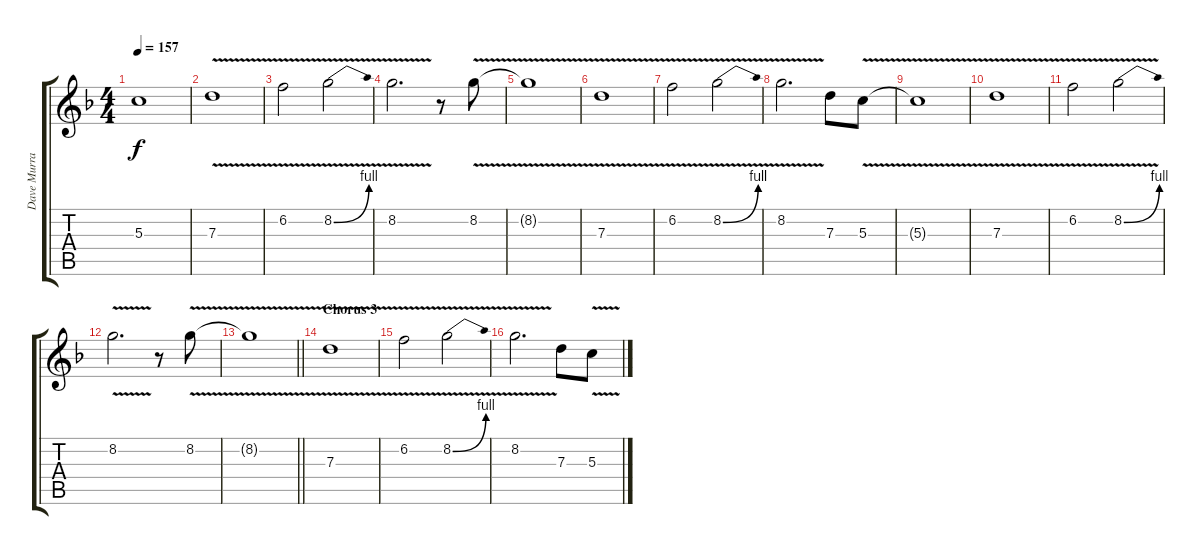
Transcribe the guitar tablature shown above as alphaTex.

\track ("Dave Murray" "Dave Murra") {instrument overdrivenguitar}
\staff {score tabs}
\tuning (E4 B3 G3 D3 A2 E2) {hide}
\ts (4 4)
\tempo 157
\clef g2
\ks f
5.3{t}.1{dy f} |
7.3{v}.1 |
6.2{v}.2 8.2{be (bend 0 0 60 4) v}.2 |
8.2{v}.2{d} r.8 8.2{v}.8 |
8.2{t}.1 |
7.3{v}.1 |
6.2{v}.2 8.2{be (bend 0 0 60 4) v}.2 |
8.2{v}.2{d} 7.3.8 5.3{v}.8 |
5.3{t}.1 |
7.3{v}.1 |
6.2{v}.2 8.2{be (bend 0 0 60 4) v}.2 |
8.2{v}.2{d} r.8 8.2{v}.8 |
\barLineRight lightlight
8.2{t}.1 |
\section ("" "Chorus 3")
7.3{v}.1 |
6.2{v}.2 8.2{be (bend 0 0 60 4) v}.2 |
8.2{v}.2{d} 7.3.8 5.3{v}.8
